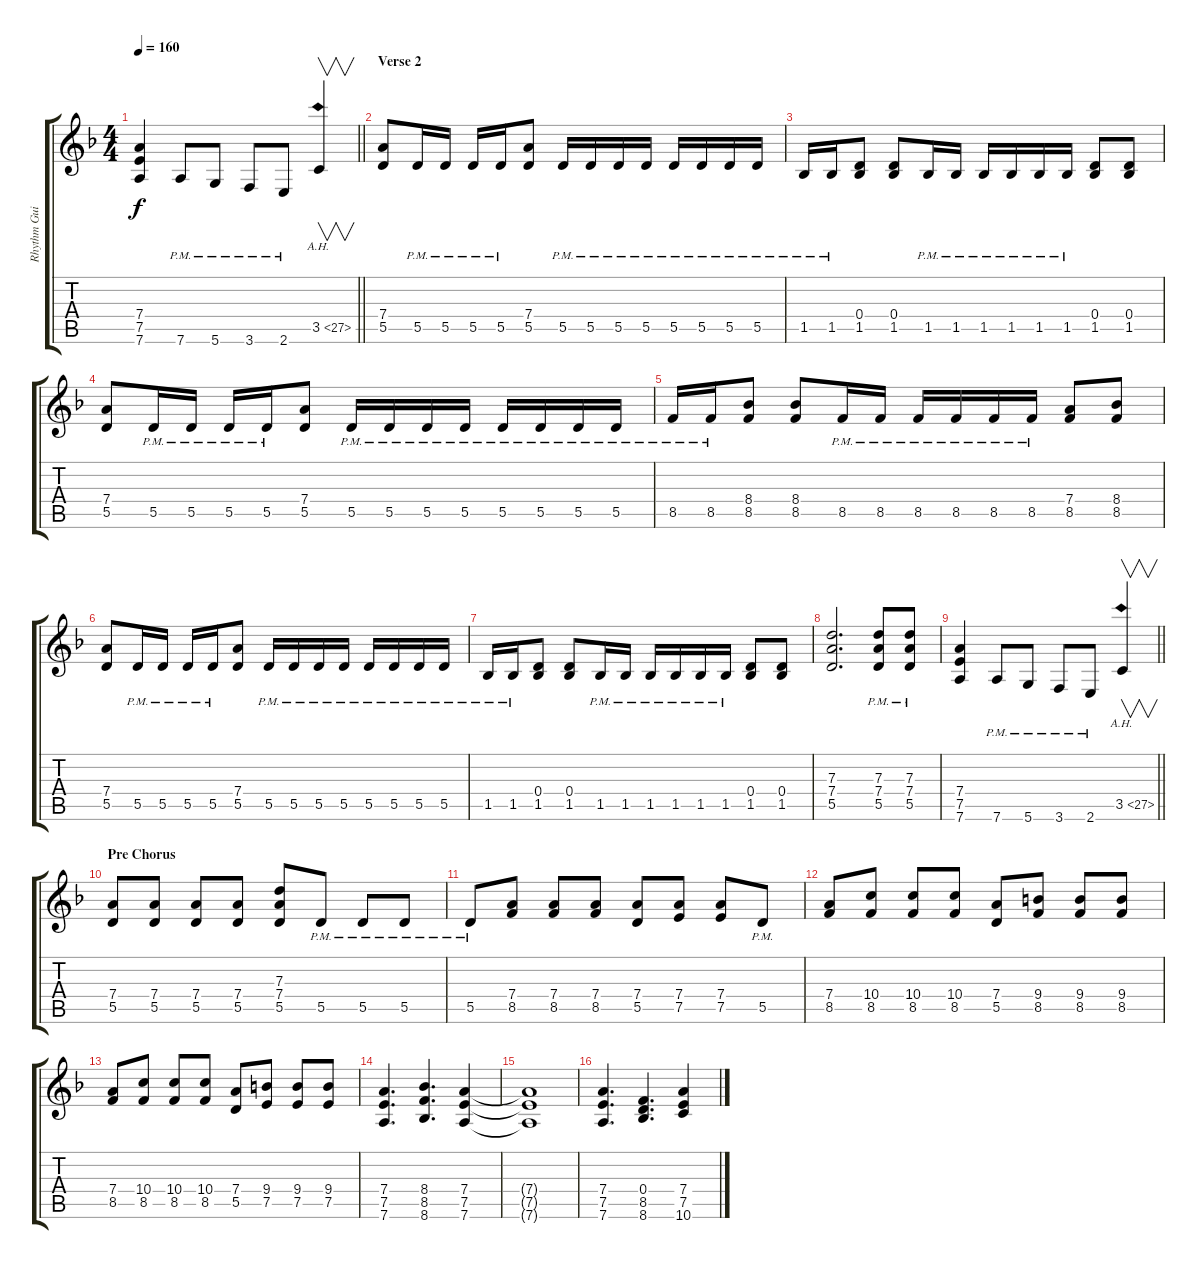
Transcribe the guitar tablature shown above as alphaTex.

\track ("Rhythm Guitar (Gus + Bob)" "Rhythm Gui") {instrument distortionguitar}
\staff {score tabs}
\tuning (E4 B3 G3 D3 A2 D2) {hide}
\ts (4 4)
\tempo 160
\clef g2
\barLineRight lightlight
\ks dminor
(7.4 7.5 7.6).4{dy f} 7.6{pm}.8 5.6{pm}.8 3.6{pm}.8 2.6{pm}.8 3.5{ah 24}.4{v} |
\section ("" "Verse 2")
(7.4 5.5).8 5.5{pm}.16 5.5{pm}.16 5.5{pm}.16 5.5{pm}.16 (7.4 5.5).8 5.5{pm}.16 5.5{pm}.16 5.5{pm}.16 5.5{pm}.16 5.5{pm}.16 5.5{pm}.16 5.5{pm}.16 5.5{pm}.16 |
1.5{pm}.16 1.5{pm}.16 (0.4 1.5).8 (0.4 1.5).8 1.5{pm}.16 1.5{pm}.16 1.5{pm}.16 1.5{pm}.16 1.5{pm}.16 1.5{pm}.16 (0.4 1.5).8 (0.4 1.5).8 |
(7.4 5.5).8 5.5{pm}.16 5.5{pm}.16 5.5{pm}.16 5.5{pm}.16 (7.4 5.5).8 5.5{pm}.16 5.5{pm}.16 5.5{pm}.16 5.5{pm}.16 5.5{pm}.16 5.5{pm}.16 5.5{pm}.16 5.5{pm}.16 |
8.5{pm}.16 8.5{pm}.16 (8.4 8.5).8 (8.4 8.5).8 8.5{pm}.16 8.5{pm}.16 8.5{pm}.16 8.5{pm}.16 8.5{pm}.16 8.5{pm}.16 (7.4 8.5).8 (8.4 8.5).8 |
(7.4 5.5).8 5.5{pm}.16 5.5{pm}.16 5.5{pm}.16 5.5{pm}.16 (7.4 5.5).8 5.5{pm}.16 5.5{pm}.16 5.5{pm}.16 5.5{pm}.16 5.5{pm}.16 5.5{pm}.16 5.5{pm}.16 5.5{pm}.16 |
1.5{pm}.16 1.5{pm}.16 (0.4 1.5).8 (0.4 1.5).8 1.5{pm}.16 1.5{pm}.16 1.5{pm}.16 1.5{pm}.16 1.5{pm}.16 1.5{pm}.16 (0.4 1.5).8 (0.4 1.5).8 |
(7.3 7.4 5.5).2{d} (7.3{pm} 7.4{pm} 5.5{pm}).8 (7.3{pm} 7.4{pm} 5.5{pm}).8 |
\barLineRight lightlight
(7.4 7.5 7.6).4 7.6{pm}.8 5.6{pm}.8 3.6{pm}.8 2.6{pm}.8 3.5{ah 24}.4{v} |
\section ("" "Pre Chorus")
(7.4 5.5).8 (7.4 5.5).8 (7.4 5.5).8 (7.4 5.5).8 (7.3 7.4 5.5).8 5.5{pm}.8 5.5{pm}.8 5.5{pm}.8 |
5.5{pm}.8 (7.4 8.5).8 (7.4 8.5).8 (7.4 8.5).8 (7.4 5.5).8 (7.4 7.5).8 (7.4 7.5).8 5.5{pm}.8 |
(7.4 8.5).8 (10.4 8.5).8 (10.4 8.5).8 (10.4 8.5).8 (7.4 5.5).8 (9.4 8.5).8 (9.4 8.5).8 (9.4 8.5).8 |
(7.4 8.5).8 (10.4 8.5).8 (10.4 8.5).8 (10.4 8.5).8 (7.4 5.5).8 (9.4 7.5).8 (9.4 7.5).8 (9.4 7.5).8 |
(7.4 7.5 7.6).4{d} (8.4 8.5 8.6).4{d} (7.4 7.5 7.6).4 |
(7.4{t} 7.5{t} 7.6{t}).1 |
(7.4 7.5 7.6).4{d} (0.4 8.5 8.6).4{d} (7.4 7.5 10.6).4
